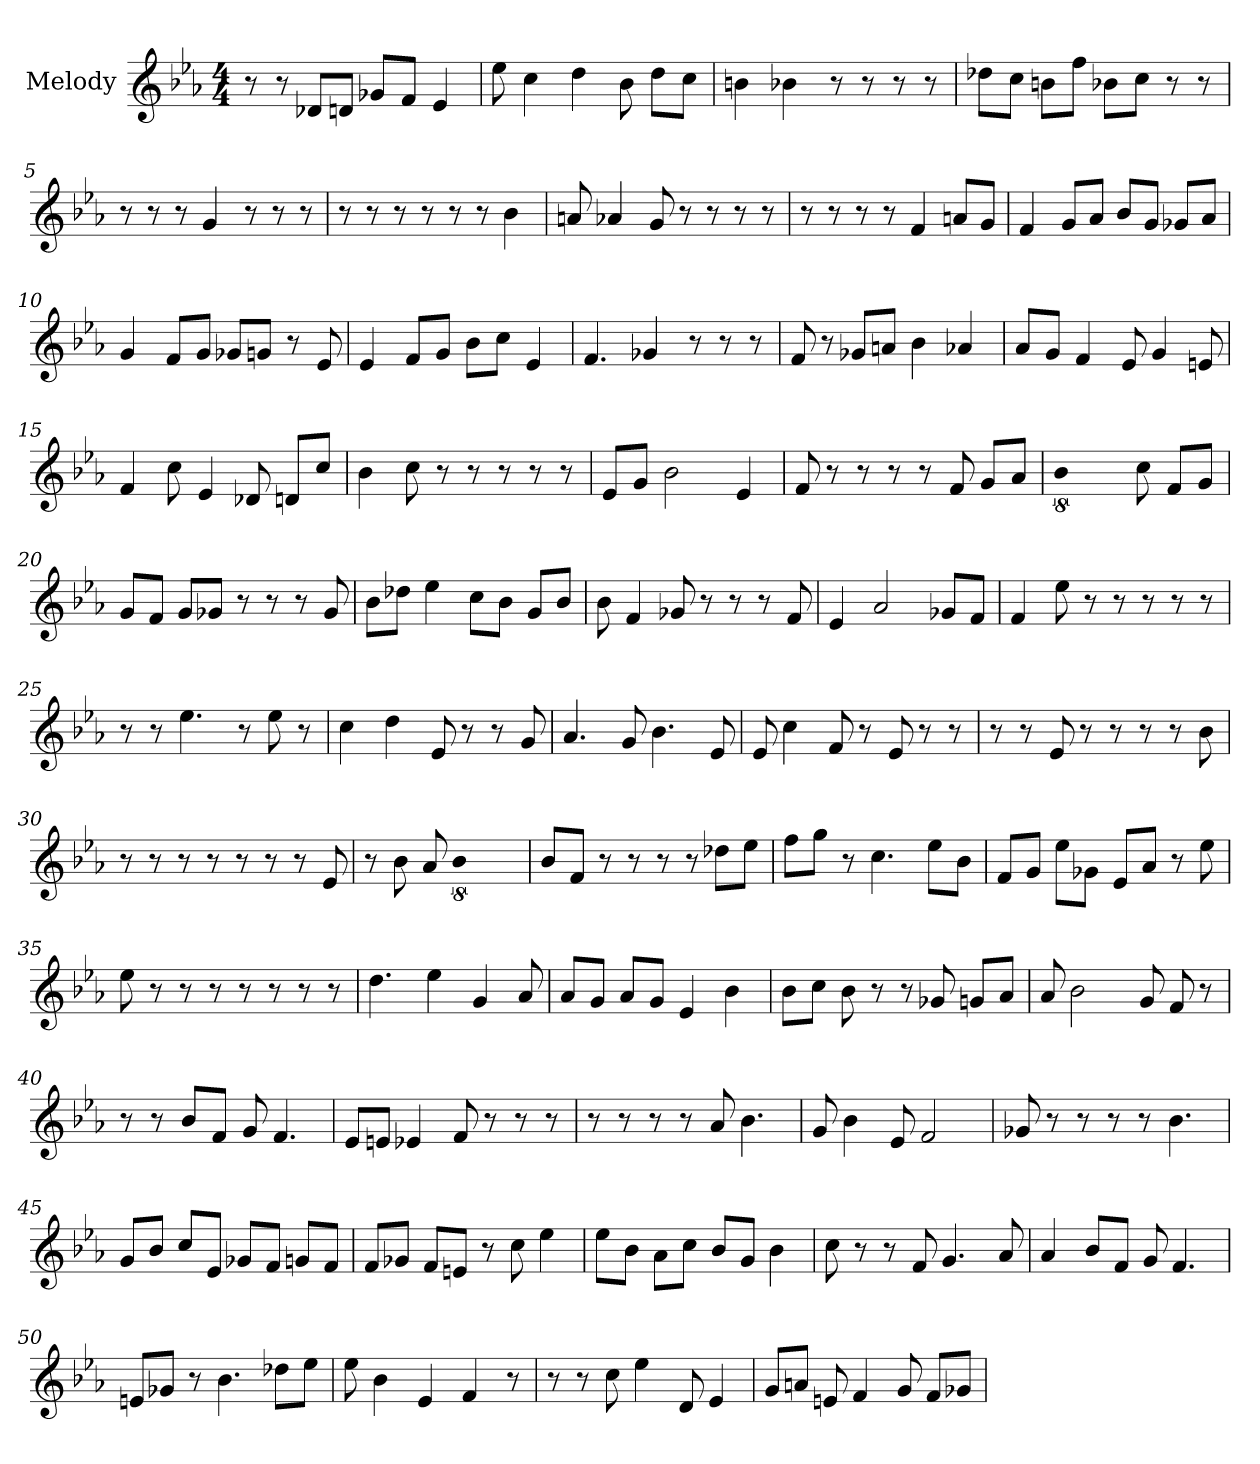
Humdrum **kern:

**kern
*part1
*staff1
*I"Melody
*clefG2
*k[b-e-a-]
*E-:
*M4/4
*MM103
=1
8r
8r
8d-/L
8d/J
8g-/L
8f/J
4e-
=2
8ee-
4cc
4dd
8b-
8dd\L
8cc\J
=3
4b
4b-
8r
8r
8r
8r
=4
8dd-\L
8cc\J
8b\L
8ff\J
8b-\L
8cc\J
8r
8r
=5
8r
8r
8r
4g
8r
8r
8r
=6
8r
8r
8r
8r
8r
8r
4b-
=7
8a
4a-
8g
8r
8r
8r
8r
=8
8r
8r
8r
8r
4f
8a/L
8g/J
=9
4f
8g/L
8a-/J
8b-/L
8g/J
8g-/L
8a-/J
=10
4g
8f/L
8g/J
8g-/L
8g/J
8r
8e-
=11
4e-
8f/L
8g/J
8b-\L
8cc\J
4e-
=12
4.f
4g-
8r
8r
8r
=13
8f
8r
8g-/L
8a/J
4b-
4a-
=14
8a-/L
8g/J
4f
8e-
4g
8e
=15
4f
8cc
4e-
8d-
8d/L
8cc/J
=16
4b-
8cc
8r
8r
8r
8r
8r
=17
8e-/L
8g/J
2b-
4e-
=18
8f
8r
8r
8r
8r
8f
8g/L
8a-/J
=19
!LO:N:vis=2
8%5b-
8cc
8f/L
8g/J
=20
8g/L
8f/J
8g/L
8g-/J
8r
8r
8r
8g-
=21
8b-\L
8dd-\J
4ee-
8cc\L
8b-\J
8g/L
8b-/J
=22
8b-
4f
8g-
8r
8r
8r
8f
=23
4e-
2a-
8g-/L
8f/J
=24
4f
8ee-
8r
8r
8r
8r
8r
=25
8r
8r
4.ee-
8r
8ee-
8r
=26
4cc
4dd
8e-
8r
8r
8g
=27
4.a-
8g
4.b-
8e-
=28
8e-
4cc
8f
8r
8e-
8r
8r
=29
8r
8r
8e-
8r
8r
8r
8r
8b-
=30
8r
8r
8r
8r
8r
8r
8r
8e-
=31
8r
8b-
8a-
!LO:N:vis=2
8%5b-
=32
8b-/L
8f/J
8r
8r
8r
8r
8dd-\L
8ee-\J
=33
8ff\L
8gg\J
8r
4.cc
8ee-\L
8b-\J
=34
8f/L
8g/J
8ee-\L
8g-\J
8e-/L
8a-/J
8r
8ee-
=35
8ee-
8r
8r
8r
8r
8r
8r
8r
=36
4.dd
4ee-
4g
8a-
=37
8a-/L
8g/J
8a-/L
8g/J
4e-
4b-
=38
8b-\L
8cc\J
8b-
8r
8r
8g-
8g/L
8a-/J
=39
8a-
2b-
8g
8f
8r
=40
8r
8r
8b-/L
8f/J
8g
4.f
=41
8e-/L
8e/J
4e-
8f
8r
8r
8r
=42
8r
8r
8r
8r
8a-
4.b-
=43
8g
4b-
8e-
2f
=44
8g-
8r
8r
8r
8r
4.b-
=45
8g/L
8b-/J
8cc/L
8e-/J
8g-/L
8f/J
8g/L
8f/J
=46
8f/L
8g-/J
8f/L
8e/J
8r
8cc
4ee-
=47
8ee-\L
8b-\J
8a-\L
8cc\J
8b-/L
8g/J
4b-
=48
8cc
8r
8r
8f
4.g
8a-
=49
4a-
8b-/L
8f/J
8g
4.f
=50
8e/L
8g-/J
8r
4.b-
8dd-\L
8ee-\J
=51
8ee-
4b-
4e-
4f
8r
=52
8r
8r
8cc
4ee-
8d
4e-
=53
8g/L
8a/J
8e
4f
8g
8f/L
8g-/J
=
*-
